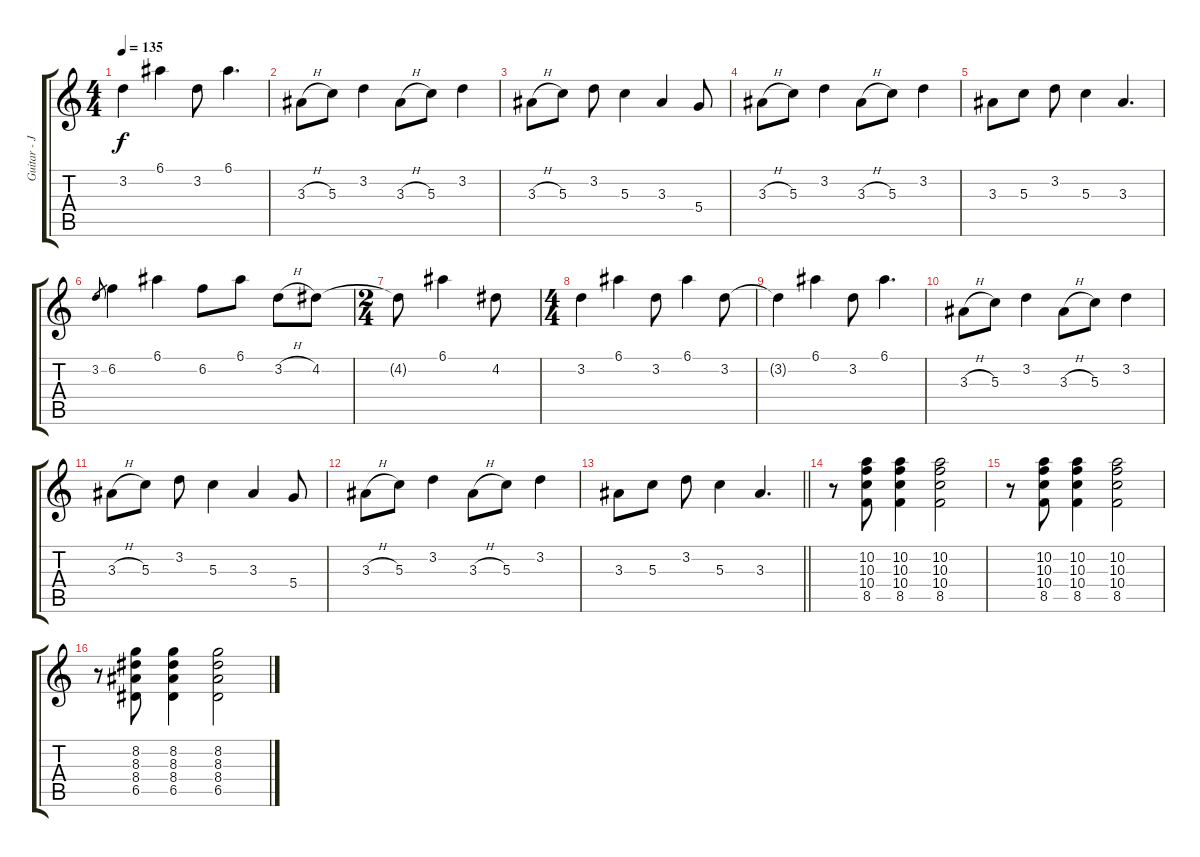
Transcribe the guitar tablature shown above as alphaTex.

\track ("Guitar - Jon" "Guitar - J") {instrument electricguitarjazz}
\staff {score tabs}
\tuning (E4 B3 G3 D3 A2 E2) {hide}
\ts (4 4)
\tempo 135
\clef g2
\ks c
3.2{t}.4{dy f} 6.1.4 3.2.8 6.1.4{d} |
3.3{h}.8 5.3.8 3.2.4 3.3{h}.8 5.3.8 3.2.4 |
3.3{h}.8 5.3.8 3.2.8 5.3.4 3.3.4 5.4.8 |
3.3{h}.8 5.3.8 3.2.4 3.3{h}.8 5.3.8 3.2.4 |
3.3.8 5.3.8 3.2.8 5.3.4 3.3.4{d} |
3.2.8{gr} 6.2.4 6.1.4 6.2.8 6.1.8 3.2{h}.8 4.2.8 |
\ts (2 4)
4.2{t}.8 6.1.4 4.2.8 |
\ts (4 4)
3.2.4 6.1.4 3.2.8 6.1.4 3.2.8 |
3.2{t}.4 6.1.4 3.2.8 6.1.4{d} |
3.3{h}.8 5.3.8 3.2.4 3.3{h}.8 5.3.8 3.2.4 |
3.3{h}.8 5.3.8 3.2.8 5.3.4 3.3.4 5.4.8 |
3.3{h}.8 5.3.8 3.2.4 3.3{h}.8 5.3.8 3.2.4 |
\barLineRight lightlight
3.3.8 5.3.8 3.2.8 5.3.4 3.3.4{d} |
\section ("" "")
r.8{volume 8 instrument overdrivenguitar} (10.2 10.3 10.4 8.5).8 (10.2 10.3 10.4 8.5).4 (10.2 10.3 10.4 8.5).2 |
r.8 (10.2 10.3 10.4 8.5).8 (10.2 10.3 10.4 8.5).4 (10.2 10.3 10.4 8.5).2 |
r.8 (8.2 8.3 8.4 6.5).8 (8.2 8.3 8.4 6.5).4 (8.2 8.3 8.4 6.5).2
